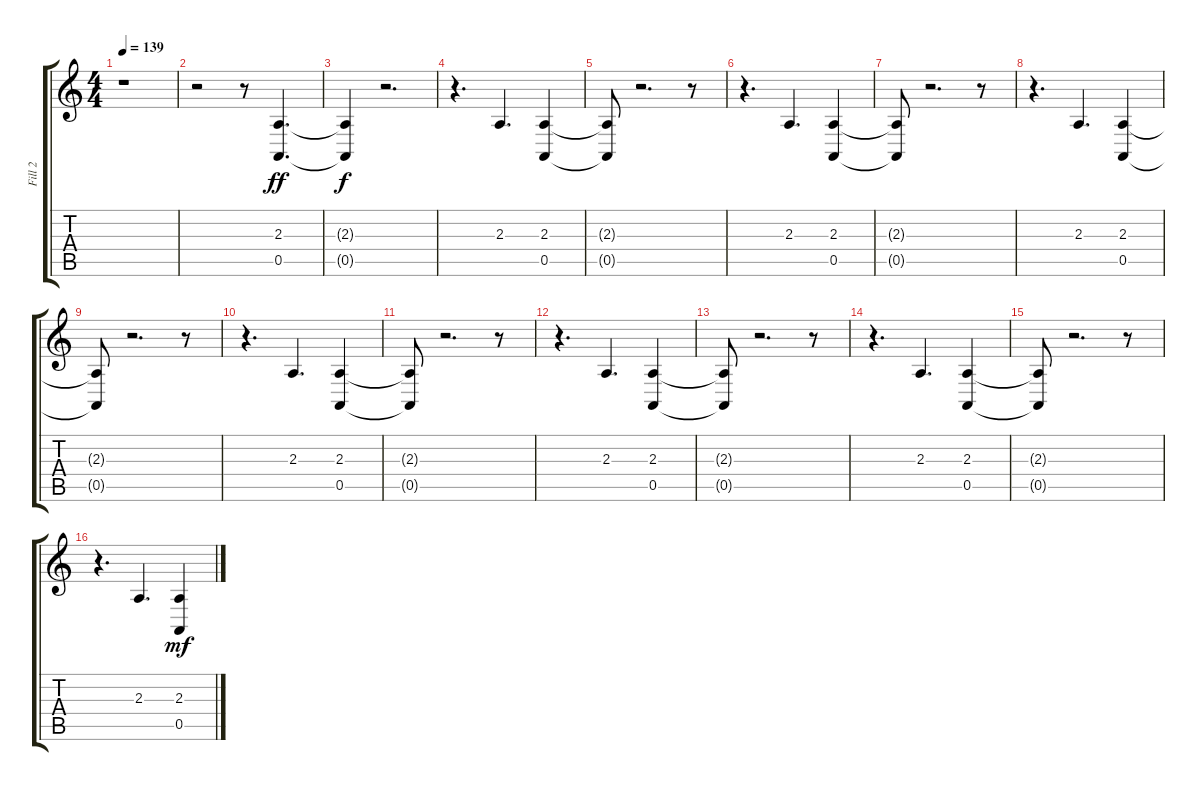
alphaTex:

\track ("Fill 2" "Fill 2") {instrument pad6metallic}
\staff {score tabs}
\tuning (E4 B3 G3 D3 A2 E2) {hide}
\ts (4 4)
\tempo 139
\clef g2
\ks c
r.1{dy f} |
r.2 r.8 (2.3 0.5).4{d dy ff} |
(2.3{t} 0.5{t}).4{dy f} r.2{d} |
r.4{d} 2.3.4{d} (2.3 0.5).4 |
(2.3{t} 0.5{t}).8 r.2{d} r.8 |
r.4{d} 2.3.4{d} (2.3 0.5).4 |
(2.3{t} 0.5{t}).8 r.2{d} r.8 |
r.4{d} 2.3.4{d} (2.3 0.5).4 |
(2.3{t} 0.5{t}).8 r.2{d} r.8 |
r.4{d} 2.3.4{d} (2.3 0.5).4 |
(2.3{t} 0.5{t}).8 r.2{d} r.8 |
r.4{d} 2.3.4{d} (2.3 0.5).4 |
(2.3{t} 0.5{t}).8 r.2{d} r.8 |
r.4{d} 2.3.4{d} (2.3 0.5).4 |
(2.3{t} 0.5{t}).8 r.2{d} r.8 |
r.4{d} 2.3.4{d} (2.3 0.5).4{dy mf}
